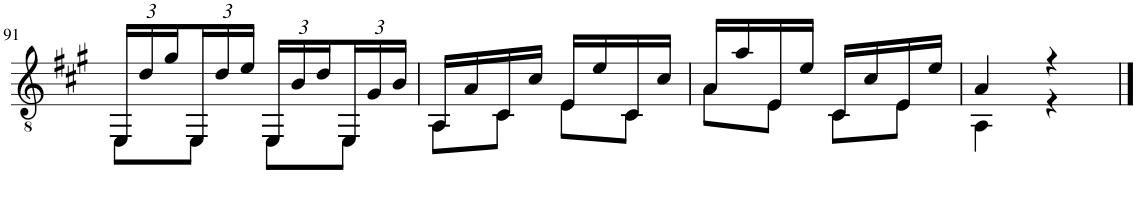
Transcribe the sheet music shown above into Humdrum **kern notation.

**kern
*part1
*staff1
*I"Guitar
*I'Guit.
!!LO:PB:g=z
*clefGv2
*k[f#c#g#]
*M2/4
*Xbrackettup
=91
*^
24EE/LL	8EE\L
24d/	.
24g#/	.
24EE/	8EE\J
24d/	.
24e/JJ	.
24EE/LL	8EE\L
24B/	.
24d/	.
24EE/	8EE\J
24G#/	.
24B/JJ	.
=92	=92
16AA/LL	8AA\L
16A/	.
16C#/	8C#\J
16c#/JJ	.
16E/LL	8E\L
16e/	.
16C#/	8C#\J
16c#/JJ	.
=93	=93
16A/LL	8A\L
16a/	.
16E/	8E\J
16e/JJ	.
16C#/LL	8C#\L
16c#/	.
16E/	8E\J
16e/JJ	.
=94	=94
4A/	4AA\
4r	4r
*v	*v
==
*-
